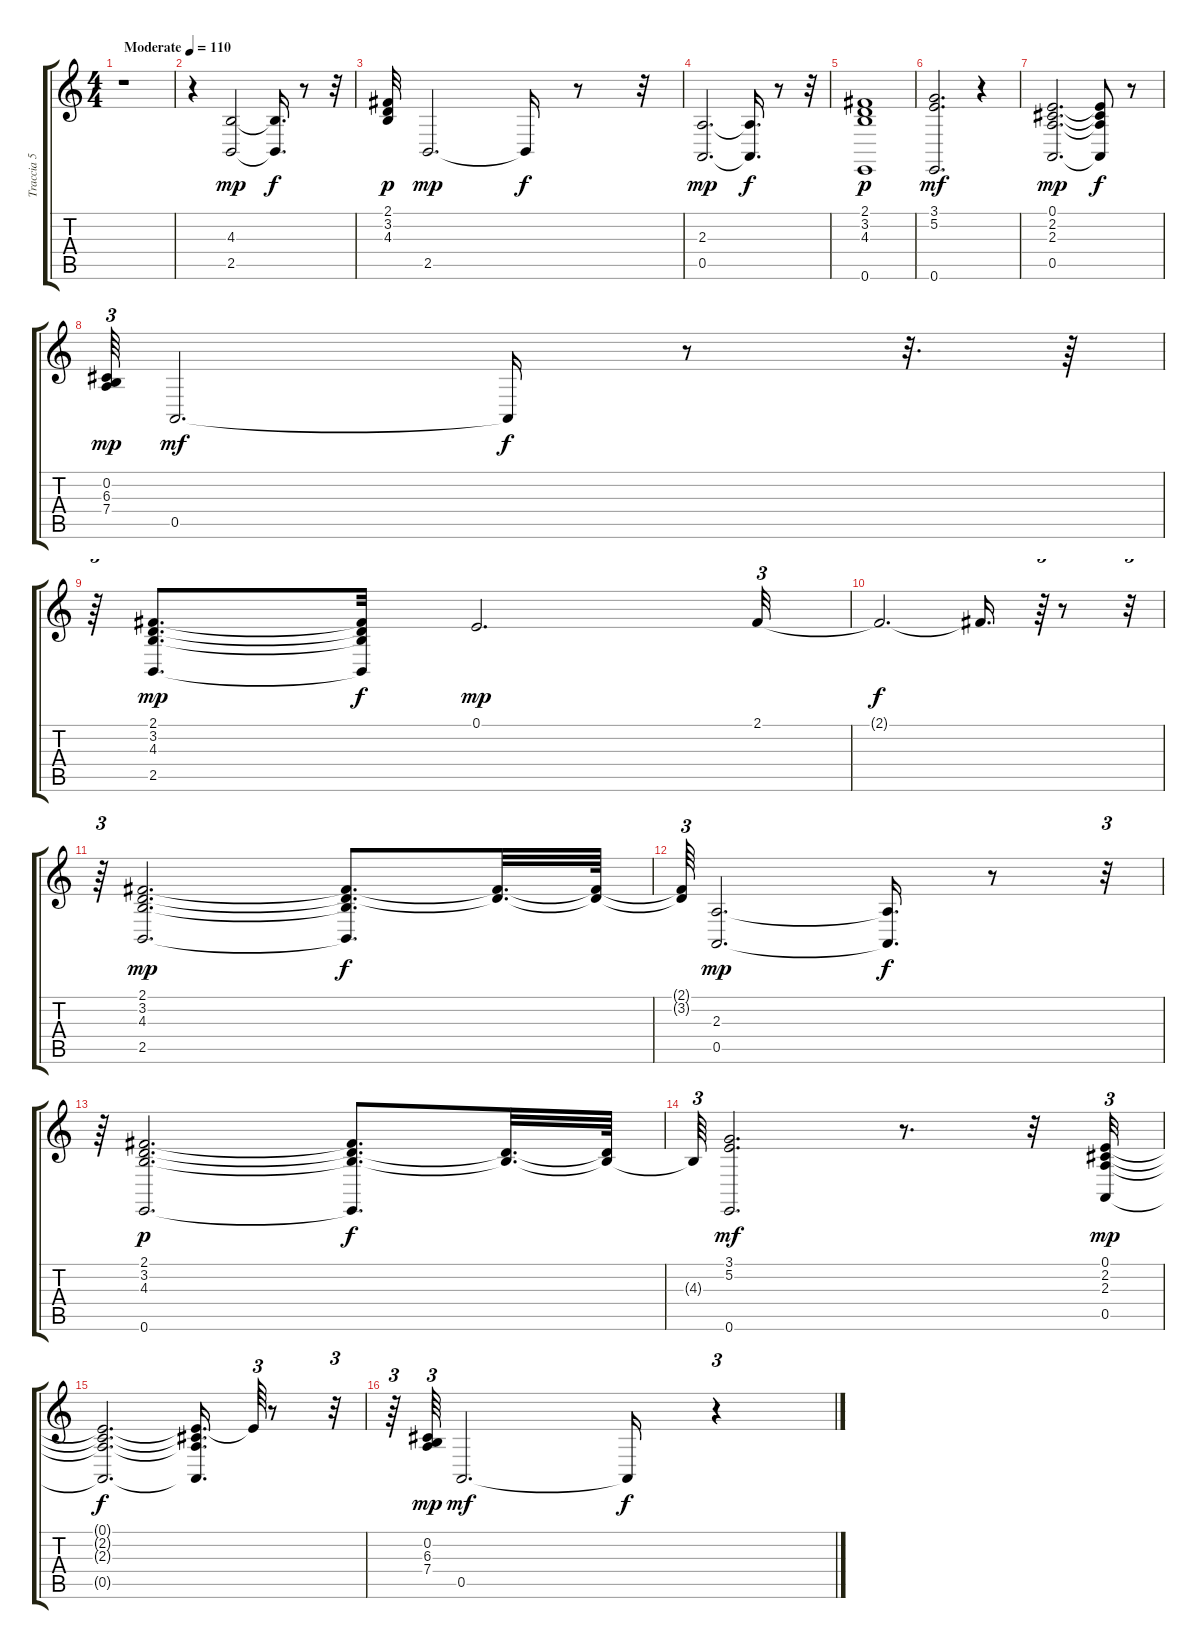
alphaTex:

\track ("Traccia 5" "Traccia 5") {instrument pad2warm}
\staff {score tabs}
\tuning (E4 B3 G3 D3 A2 E2) {hide}
\ts (4 4)
\tempo (110 "Moderate")
\clef g2
\ks c
r.1{dy mp instrument pad2warm} |
r.4 (4.3 2.5).2 (4.3{t} 2.5{t}).16{d dy f} r.8 r.32 |
(2.1 3.2 4.3).32{dy p} 2.5.2{d dy mp} 2.5{t}.16{dy f} r.8 r.32 |
(2.3 0.5).2{d dy mp} (2.3{t} 0.5{t}).16{d dy f} r.8 r.32 |
(2.1 3.2 4.3 0.6).1{dy p} |
(3.1 5.2 0.6).2{d dy mf} r.4 |
(0.1 2.2 2.3 0.5).2{d dy mp} (0.1{t} 2.2{t} 2.3{t} 0.5{t}).8{dy f} r.8 |
(0.2 6.3 7.4).64{tu (3 2) dy mp} 0.5.2{d dy mf} 0.5{t}.16{dy f} r.8 r.32{d} r.64 |
r.64{tu (3 2)} (2.1 3.2 4.3 2.5).8{d dy mp} (2.1{t} 3.2{t} 4.3{t} 2.5{t}).32{dy f} 0.1.2{d dy mp} 2.1.32{tu (3 2)} |
2.1{t}.2{d dy f} 2.1{t}.16{d} r.64{tu (3 2)} r.8 r.32{tu (3 2)} |
r.64{tu (3 2)} (2.1 3.2 4.3 2.5).2{d dy mp} (2.1{t} 3.2{t} 4.3{t} 2.5{t}).8{d dy f} (2.1{t} 3.2{t}).32{d} (2.1{t} 3.2{t}).64 |
(2.1{t} 3.2{t}).64{tu (3 2)} (2.3 0.5).2{d dy mp} (2.3{t} 0.5{t}).16{d dy f} r.8 r.32{tu (3 2)} |
r.64{tu (3 2)} (2.1 3.2 4.3 0.6).2{d dy p} (2.1{t} 3.2{t} 4.3{t} 0.6{t}).8{d dy f} (3.2{t} 4.3{t}).32{d} (3.2{t} 4.3{t}).64 |
4.3{t}.64{tu (3 2)} (3.1 5.2 0.6).2{d dy mf} r.8{d} r.32 (0.1 2.2 2.3 0.5).32{tu (3 2) dy mp} |
(0.1{t} 2.2{t} 2.3{t} 0.5{t}).2{d dy f} (0.1{t} 2.2{t} 2.3{t} 0.5{t}).16{d} 0.1{t}.64{tu (3 2)} r.8 r.32{tu (3 2)} |
r.64{tu (3 2)} (0.2 6.3 7.4).64{tu (3 2) dy mp} 0.5.2{d dy mf} 0.5{t}.16{dy f} r.4{tu (3 2)}
